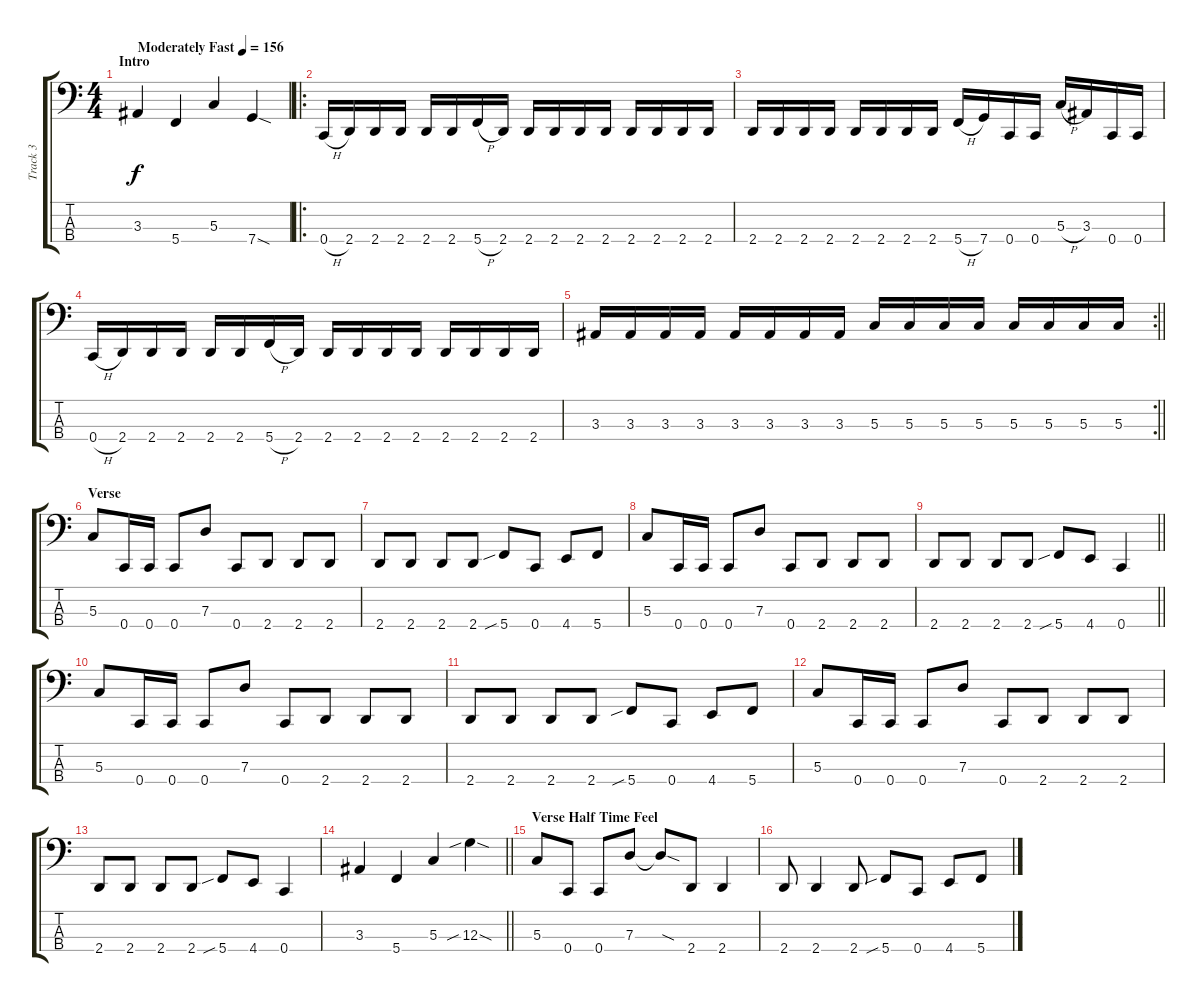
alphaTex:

\track ("Track 3" "Track 3") {instrument electricbassfinger}
\staff {score tabs}
\tuning (F2 C2 G1 C1) {hide}
\ts (4 4)
\section ("" "Intro")
\tempo (156 "Moderately Fast")
\clef f4
\ks c
3.3.4{dy f instrument electricbassfinger} 5.4.4 5.3.4 7.4{sod}.4 |
\ro
0.4{h}.16 2.4.16 2.4.16 2.4.16 2.4.16 2.4.16 5.4{h}.16 2.4.16 2.4.16 2.4.16 2.4.16 2.4.16 2.4.16 2.4.16 2.4.16 2.4.16 |
2.4.16 2.4.16 2.4.16 2.4.16 2.4.16 2.4.16 2.4.16 2.4.16 5.4{h}.16 7.4.16 0.4.16 0.4.16 5.3{h}.16 3.3.16 0.4.16 0.4.16 |
0.4{h}.16 2.4.16 2.4.16 2.4.16 2.4.16 2.4.16 5.4{h}.16 2.4.16 2.4.16 2.4.16 2.4.16 2.4.16 2.4.16 2.4.16 2.4.16 2.4.16 |
\rc 2
\barLineRight lightlight
3.3.16 3.3.16 3.3.16 3.3.16 3.3.16 3.3.16 3.3.16 3.3.16 5.3.16 5.3.16 5.3.16 5.3.16 5.3.16 5.3.16 5.3.16 5.3.16 |
\section ("" "Verse ")
5.3.8 0.4.16 0.4.16 0.4.8 7.3.8 0.4.8 2.4.8 2.4.8 2.4.8 |
2.4.8 2.4.8 2.4.8 2.4.8 5.4{sib}.8 0.4.8 4.4.8 5.4.8 |
5.3.8 0.4.16 0.4.16 0.4.8 7.3.8 0.4.8 2.4.8 2.4.8 2.4.8 |
\barLineRight lightlight
2.4.8 2.4.8 2.4.8 2.4.8 5.4{sib}.8 4.4.8 0.4.4 |
5.3.8 0.4.16 0.4.16 0.4.8 7.3.8 0.4.8 2.4.8 2.4.8 2.4.8 |
2.4.8 2.4.8 2.4.8 2.4.8 5.4{sib}.8 0.4.8 4.4.8 5.4.8 |
5.3.8 0.4.16 0.4.16 0.4.8 7.3.8 0.4.8 2.4.8 2.4.8 2.4.8 |
2.4.8 2.4.8 2.4.8 2.4.8 5.4{sib}.8 4.4.8 0.4.4 |
\barLineRight lightlight
3.3.4 5.4.4 5.3.4 12.3{sib sod}.4 |
\section ("" "Verse Half Time Feel")
5.3.8 0.4.8 0.4.8 7.3.8 7.3{sod t}.8 2.4.8 2.4.4 |
2.4.8 2.4.4 2.4.8 5.4{sib}.8 0.4.8 4.4.8 5.4.8
